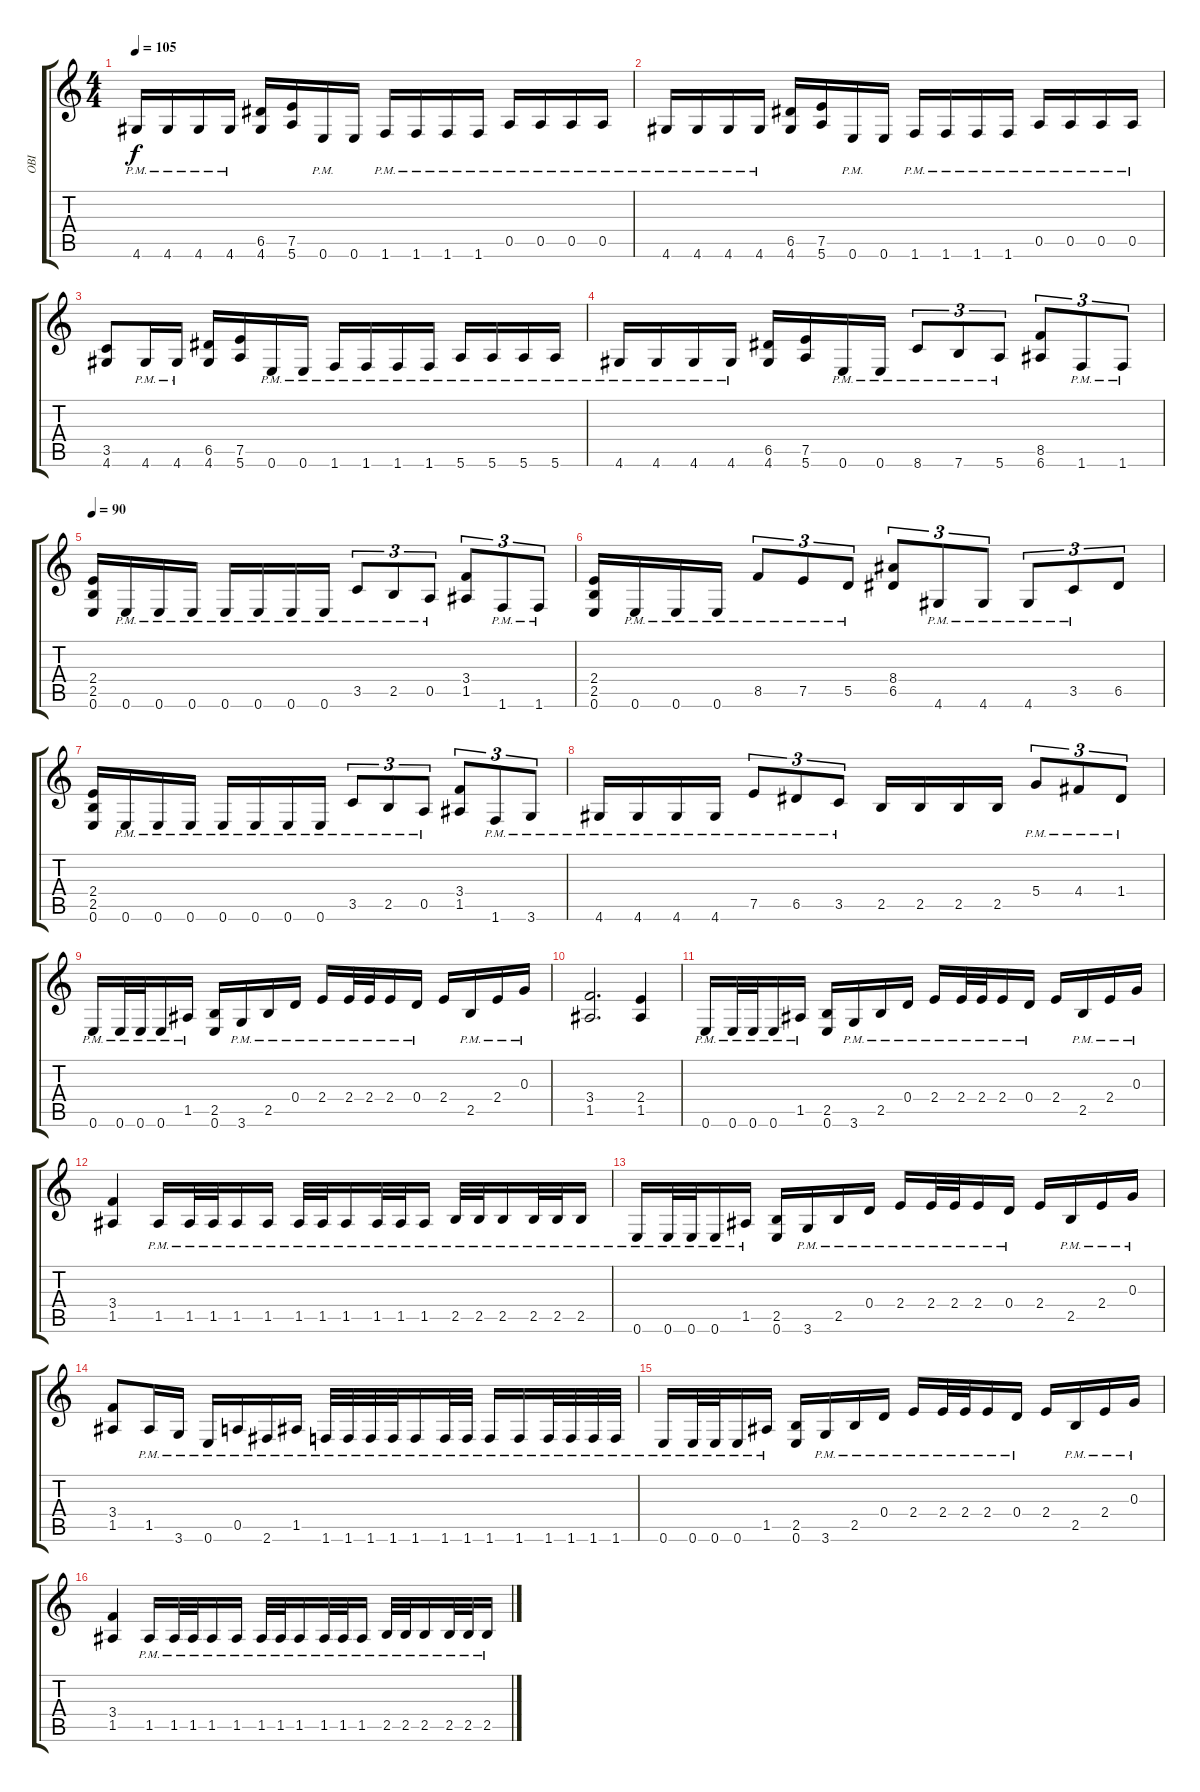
\track ("OBI" "OBI") {instrument distortionguitar}
\staff {score tabs}
\tuning (E4 B3 G3 D3 A2 E2) {hide}
\ts (4 4)
\tempo 105
\clef g2
\ks c
4.6{pm}.16{dy f} 4.6{pm}.16 4.6{pm}.16 4.6{pm}.16 (6.5 4.6).16 (7.5 5.6).16 0.6{pm}.16 0.6.16 1.6{pm}.16 1.6{pm}.16 1.6{pm}.16 1.6{pm}.16 0.5{pm}.16 0.5{pm}.16 0.5{pm}.16 0.5{pm}.16 |
4.6{pm}.16 4.6{pm}.16 4.6{pm}.16 4.6{pm}.16 (6.5 4.6).16 (7.5 5.6).16 0.6{pm}.16 0.6.16 1.6{pm}.16 1.6{pm}.16 1.6{pm}.16 1.6{pm}.16 0.5{pm}.16 0.5{pm}.16 0.5{pm}.16 0.5{pm}.16 |
(3.5 4.6).8 4.6{pm}.16 4.6{pm}.16 (6.5 4.6).16 (7.5 5.6).16 0.6{pm}.16 0.6{pm}.16 1.6{pm}.16 1.6{pm}.16 1.6{pm}.16 1.6{pm}.16 5.6{pm}.16 5.6{pm}.16 5.6{pm}.16 5.6{pm}.16 |
4.6{pm}.16 4.6{pm}.16 4.6{pm}.16 4.6{pm}.16 (6.5 4.6).16 (7.5 5.6).16 0.6{pm}.16 0.6{pm}.16 8.6{pm}.8{tu (3 2)} 7.6{pm}.8{tu (3 2)} 5.6{pm}.8{tu (3 2)} (8.5 6.6).8{tu (3 2)} 1.6{pm}.8{tu (3 2)} 1.6{pm}.8{tu (3 2)} |
\tempo 90
(2.4 2.5 0.6).16 0.6{pm}.16 0.6{pm}.16 0.6{pm}.16 0.6{pm}.16 0.6{pm}.16 0.6{pm}.16 0.6{pm}.16 3.5{pm}.8{tu (3 2)} 2.5{pm}.8{tu (3 2)} 0.5{pm}.8{tu (3 2)} (3.4 1.5).8{tu (3 2)} 1.6{pm}.8{tu (3 2)} 1.6{pm}.8{tu (3 2)} |
(2.4 2.5 0.6).16 0.6{pm}.16 0.6{pm}.16 0.6{pm}.16 8.5{pm}.8{tu (3 2)} 7.5{pm}.8{tu (3 2)} 5.5{pm}.8{tu (3 2)} (8.4 6.5).8{tu (3 2)} 4.6{pm}.8{tu (3 2)} 4.6{pm}.8{tu (3 2)} 4.6{pm}.8{tu (3 2)} 3.5{pm}.8{tu (3 2)} 6.5.8{tu (3 2)} |
(2.4 2.5 0.6).16 0.6{pm}.16 0.6{pm}.16 0.6{pm}.16 0.6{pm}.16 0.6{pm}.16 0.6{pm}.16 0.6{pm}.16 3.5{pm}.8{tu (3 2)} 2.5{pm}.8{tu (3 2)} 0.5{pm}.8{tu (3 2)} (3.4 1.5).8{tu (3 2)} 1.6{pm}.8{tu (3 2)} 3.6{pm}.8{tu (3 2)} |
4.6{pm}.16 4.6{pm}.16 4.6{pm}.16 4.6{pm}.16 7.5{pm}.8{tu (3 2)} 6.5{pm}.8{tu (3 2)} 3.5{pm}.8{tu (3 2)} 2.5.16 2.5.16 2.5.16 2.5.16 5.4{pm}.8{tu (3 2)} 4.4{pm}.8{tu (3 2)} 1.4{pm}.8{tu (3 2)} |
0.6{pm}.16 0.6{pm}.32 0.6{pm}.32 0.6{pm}.16 1.5{pm}.16 (2.5 0.6).16 3.6{pm}.16 2.5{pm}.16 0.4{pm}.16 2.4{pm}.16 2.4{pm}.32 2.4{pm}.32 2.4{pm}.16 0.4{pm}.16 2.4.16 2.5{pm}.16 2.4{pm}.16 0.3{pm}.16 |
(3.4 1.5).2{d} (2.4 1.5).4 |
0.6{pm}.16 0.6{pm}.32 0.6{pm}.32 0.6{pm}.16 1.5{pm}.16 (2.5 0.6).16 3.6{pm}.16 2.5{pm}.16 0.4{pm}.16 2.4{pm}.16 2.4{pm}.32 2.4{pm}.32 2.4{pm}.16 0.4{pm}.16 2.4.16 2.5{pm}.16 2.4{pm}.16 0.3{pm}.16 |
(3.4 1.5).4 1.5{pm}.16 1.5{pm}.32 1.5{pm}.32 1.5{pm}.16 1.5{pm}.16 1.5{pm}.32 1.5{pm}.32 1.5{pm}.16 1.5{pm}.32 1.5{pm}.32 1.5{pm}.16 2.5{pm}.32 2.5{pm}.32 2.5{pm}.16 2.5{pm}.32 2.5{pm}.32 2.5{pm}.16 |
0.6{pm}.16 0.6{pm}.32 0.6{pm}.32 0.6{pm}.16 1.5{pm}.16 (2.5 0.6).16 3.6{pm}.16 2.5{pm}.16 0.4{pm}.16 2.4{pm}.16 2.4{pm}.32 2.4{pm}.32 2.4{pm}.16 0.4{pm}.16 2.4.16 2.5{pm}.16 2.4{pm}.16 0.3{pm}.16 |
(3.4 1.5).8 1.5{pm}.16 3.6{pm}.16 0.6{pm}.16 0.5{pm}.16 2.6{pm}.16 1.5{pm}.16 1.6{pm}.32 1.6{pm}.32 1.6{pm}.32 1.6{pm}.32 1.6{pm}.16 1.6{pm}.32 1.6{pm}.32 1.6{pm}.16 1.6{pm}.16 1.6{pm}.32 1.6{pm}.32 1.6{pm}.32 1.6{pm}.32 |
0.6{pm}.16 0.6{pm}.32 0.6{pm}.32 0.6{pm}.16 1.5{pm}.16 (2.5 0.6).16 3.6{pm}.16 2.5{pm}.16 0.4{pm}.16 2.4{pm}.16 2.4{pm}.32 2.4{pm}.32 2.4{pm}.16 0.4{pm}.16 2.4.16 2.5{pm}.16 2.4{pm}.16 0.3{pm}.16 |
(3.4 1.5).4 1.5{pm}.16 1.5{pm}.32 1.5{pm}.32 1.5{pm}.16 1.5{pm}.16 1.5{pm}.32 1.5{pm}.32 1.5{pm}.16 1.5{pm}.32 1.5{pm}.32 1.5{pm}.16 2.5{pm}.32 2.5{pm}.32 2.5{pm}.16 2.5{pm}.32 2.5{pm}.32 2.5{pm}.16
